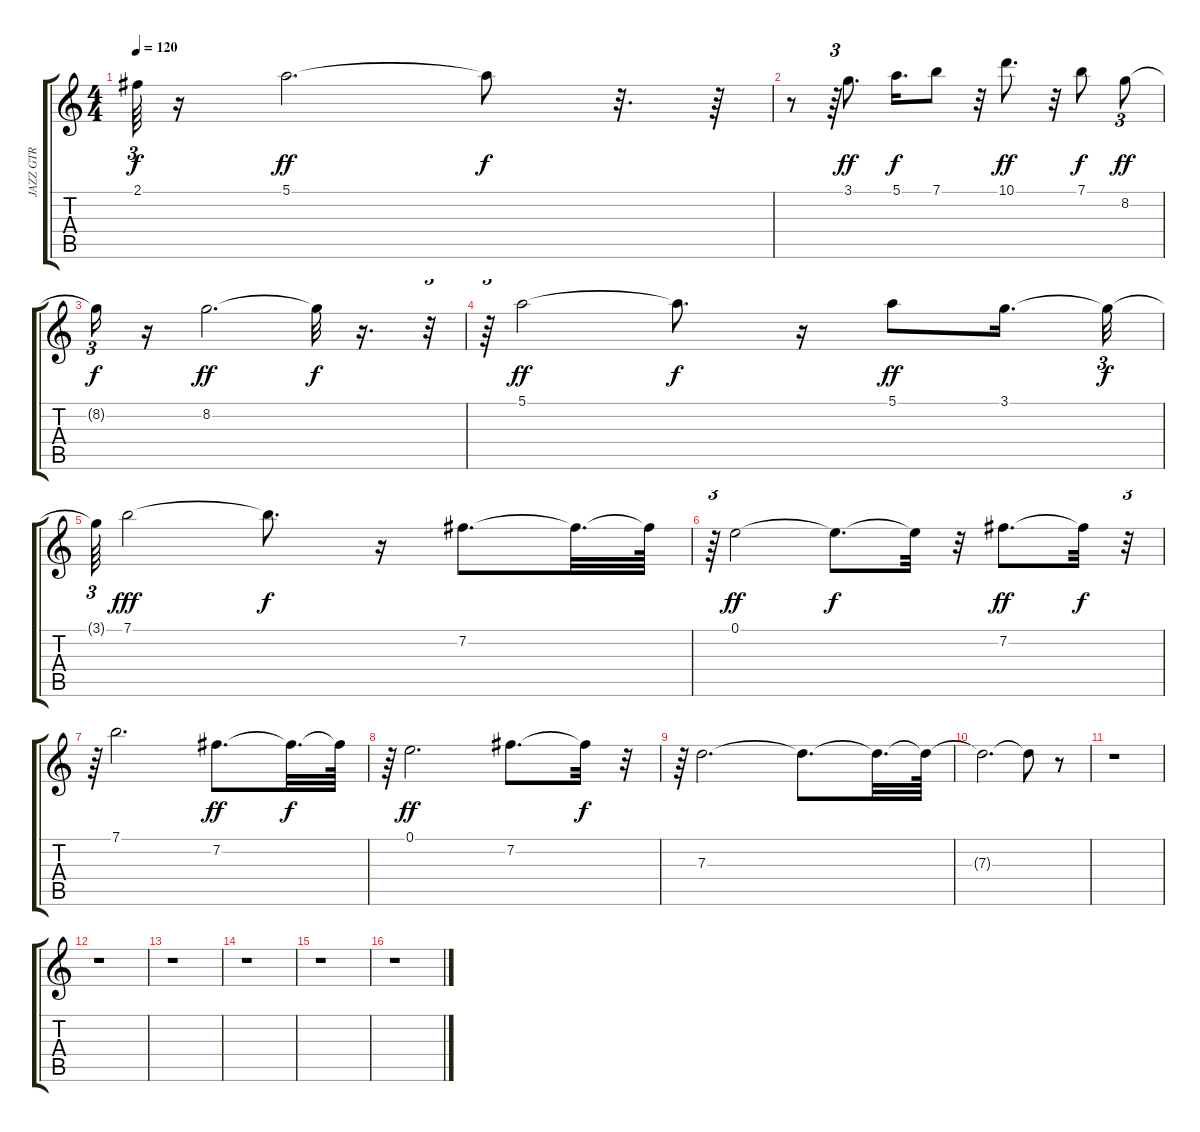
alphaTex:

\track ("JAZZ GTR" "JAZZ GTR") {instrument electricguitarjazz}
\staff {score tabs}
\tuning (E4 B3 G3 D3 A2 E2) {hide}
\ts (4 4)
\tempo 120
\clef g2
\ks c
2.1{t}.64{tu (3 2) dy f} r.16 5.1.2{d dy ff} 5.1{t}.8{dy f} r.32{d} r.64 |
r.8 r.64{tu (3 2)} 3.1.8{d dy ff} 5.1.16{d dy f} 7.1.8 r.32 10.1.8{d dy ff} r.32 7.1.8{dy f} 8.2.8{tu (3 2) dy ff} |
8.2{t}.16{tu (3 2) dy f} r.16 8.2.2{d dy ff} 8.2{t}.32{dy f} r.16{d} r.32{tu (3 2)} |
r.64{tu (3 2)} 5.1.2{dy ff} 5.1{t}.8{d dy f} r.16 5.1.8{dy ff} 3.1.16{d} 3.1{t}.32{tu (3 2) dy f} |
3.1{t}.64{tu (3 2)} 7.1.2{dy fff} 7.1{t}.8{d dy f} r.16 7.2.8{d} 7.2{t}.32{d} 7.2{t}.64 |
r.64{tu (3 2)} 0.1.2{dy ff} 0.1{t}.8{d dy f} 0.1{t}.32 r.32 7.2.8{d dy ff} 7.2{t}.32{dy f} r.32{tu (3 2)} |
r.64{tu (3 2)} 7.1.2{d} 7.2.8{d dy ff} 7.2{t}.32{d dy f} 7.2{t}.64 |
r.64{tu (3 2)} 0.1.2{d dy ff} 7.2.8{d} 7.2{t}.32{dy f} r.32{tu (3 2)} |
r.64{tu (3 2)} 7.3.2{d} 7.3{t}.8{d} 7.3{t}.32{d} 7.3{t}.64 |
7.3{t}.2{d} 7.3{t}.8 r.8 |
r.1 |
r.1 |
r.1 |
r.1 |
r.1 |
r.1
